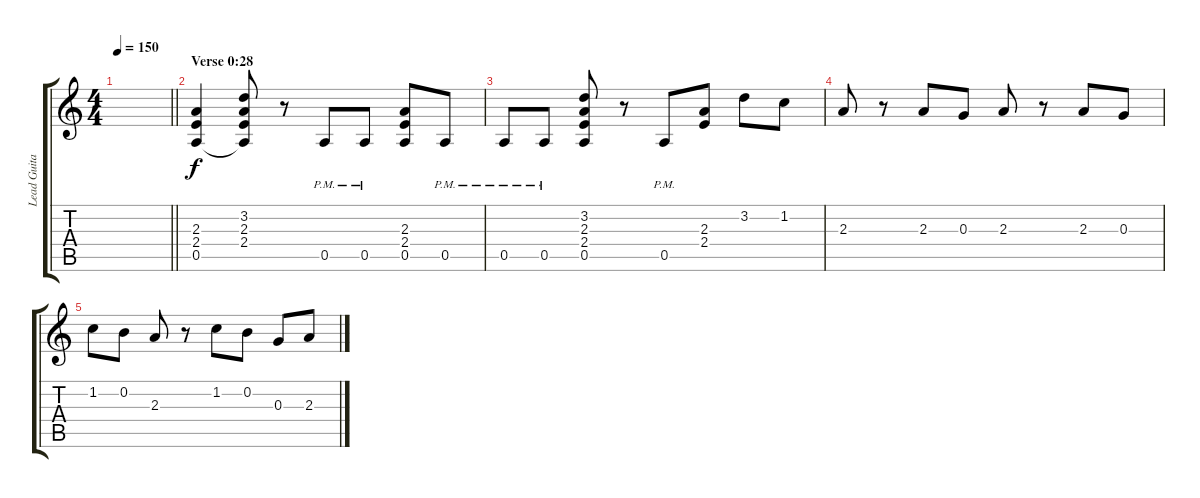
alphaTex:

\track ("Lead Guitar Verse 2" "Lead Guita") {instrument overdrivenguitar}
\staff {score tabs}
\tuning (E4 B3 G3 D3 A2 E2) {hide}
\ts (4 4)
\tempo 150
\clef g2
\barLineRight lightlight
\ks c
|
\section ("" "Verse 0:28")
(2.3 2.4 0.5).4 (3.2 2.3 2.4 0.5{t}).8 r.8 0.5{pm}.8 0.5{pm}.8 (2.3 2.4 0.5).8 0.5{pm}.8 |
0.5{pm}.8 0.5{pm}.8 (3.2 2.3 2.4 0.5).8 r.8 0.5{pm}.8 (2.3 2.4).8 3.2.8 1.2.8 |
2.3.8 r.8 2.3.8 0.3.8 2.3.8 r.8 2.3.8 0.3.8 |
1.2.8 0.2.8 2.3.8 r.8 1.2.8 0.2.8 0.3.8 2.3.8
